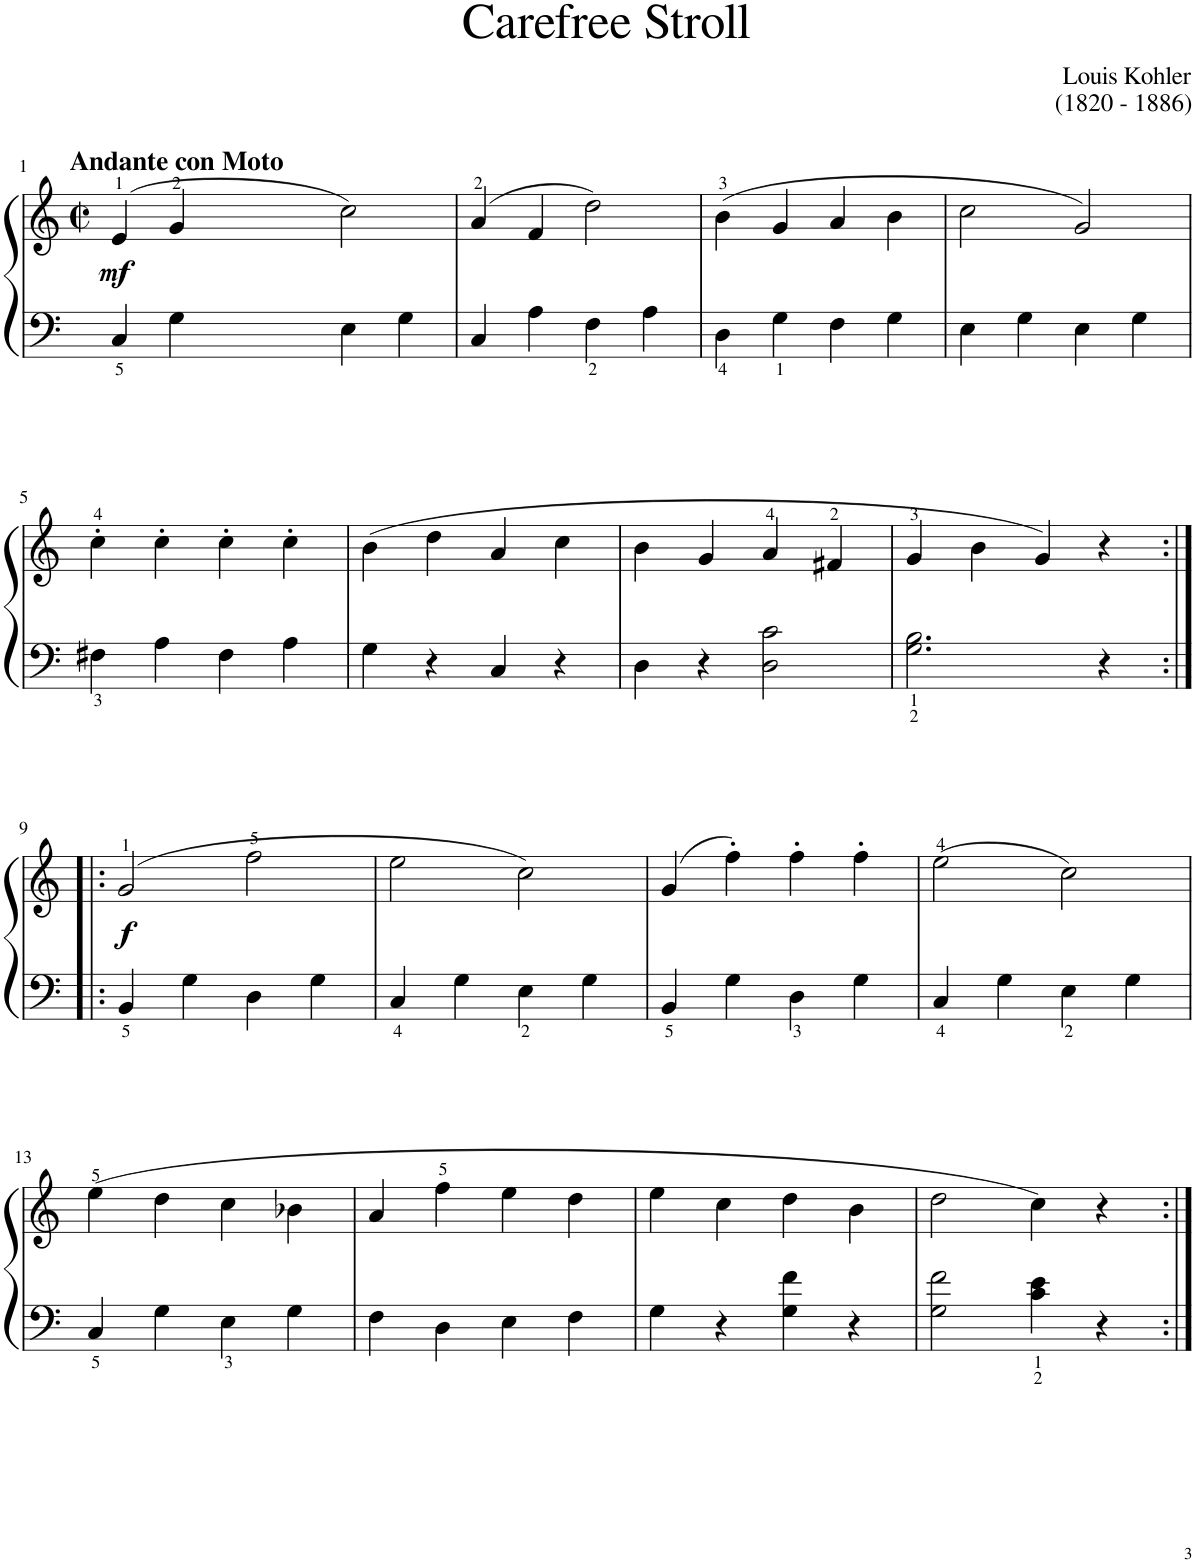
**kern	**kern	**dynam
*part1	*part1	*part1
*staff2	*staff1	*staff1/2
*I"Piano	*	*
*I'Pno	*	*
!!LO:PB:g=z
*clefF4	*clefG2	*
*k[]	*k[]	*
*M3/4	*M4/4	*
*	*met(c|)	*
=1	=1	=1
!	!LO:TX:a:B:t=Andante con Moto	!
!	!	!LO:DY:b
4C/	(4e/	mf
4G\	4g/	.
4E\	2cc\)	.
4G\	.	.
=2	=2	=2
4C/	(4a/	.
4A\	4f/	.
4F\	2dd\)	.
4A\	.	.
=3	=3	=3
4D\	(4b\	.
4G\	4g/	.
4F\	4a/	.
4G\	4b\	.
=4	=4	=4
4E\	2cc\	.
4G\	.	.
4E\	2g/)	.
4G\	.	.
!!LO:LB:g=z
=5	=5	=5
4F#X\	4cc'\	.
4A\	4cc'\	.
4F#\	4cc'\	.
4A\	4cc'\	.
=6	=6	=6
4G\	(4b\	.
4r	4dd\	.
4C/	4a/	.
4r	4cc\	.
=7	=7	=7
4D\	4b\	.
4r	4g/	.
[4D\ [4c\	4a/	.
4ryy	4f#X/	.
=8	=8	=8
2.G\ 2.B\	4g/	.
.	4b\	.
.	4g/)	.
4D\] 4c\]	4r	.
4r	4ryy	.
!!LO:LB:g=z
=9:|!|:	=9:|!|:	=9:|!|:
!	!	!LO:DY:b
4BB/	(2g/	f
4G\	.	.
4D\	2ff\	.
4G\	.	.
=10	=10	=10
4C/	2ee\	.
4G\	.	.
4E\	2cc\)	.
4G\	.	.
=11	=11	=11
4BB/	(4g/	.
4G\	4ff'\)	.
4D\	4ff'\	.
4G\	4ff'\	.
=12	=12	=12
4C/	(2ee\	.
4G\	.	.
4E\	2cc\)	.
4G\	.	.
!!LO:LB:g=z
=13	=13	=13
4C/	(4ee\	.
4G\	4dd\	.
4E\	4cc\	.
4G\	4b-X\	.
=14	=14	=14
4F\	4a/	.
4D\	4ff\	.
4E\	4ee\	.
4F\	4dd\	.
=15	=15	=15
4G\	4ee\	.
4r	4cc\	.
4G\ 4f\	4dd\	.
4r	4b\	.
=16	=16	=16
2G\ 2f\	2dd\	.
4c\ 4e\	4cc\)	.
4r	4r	.
=:|!	=:|!	=:|!
*-	*-	*-
